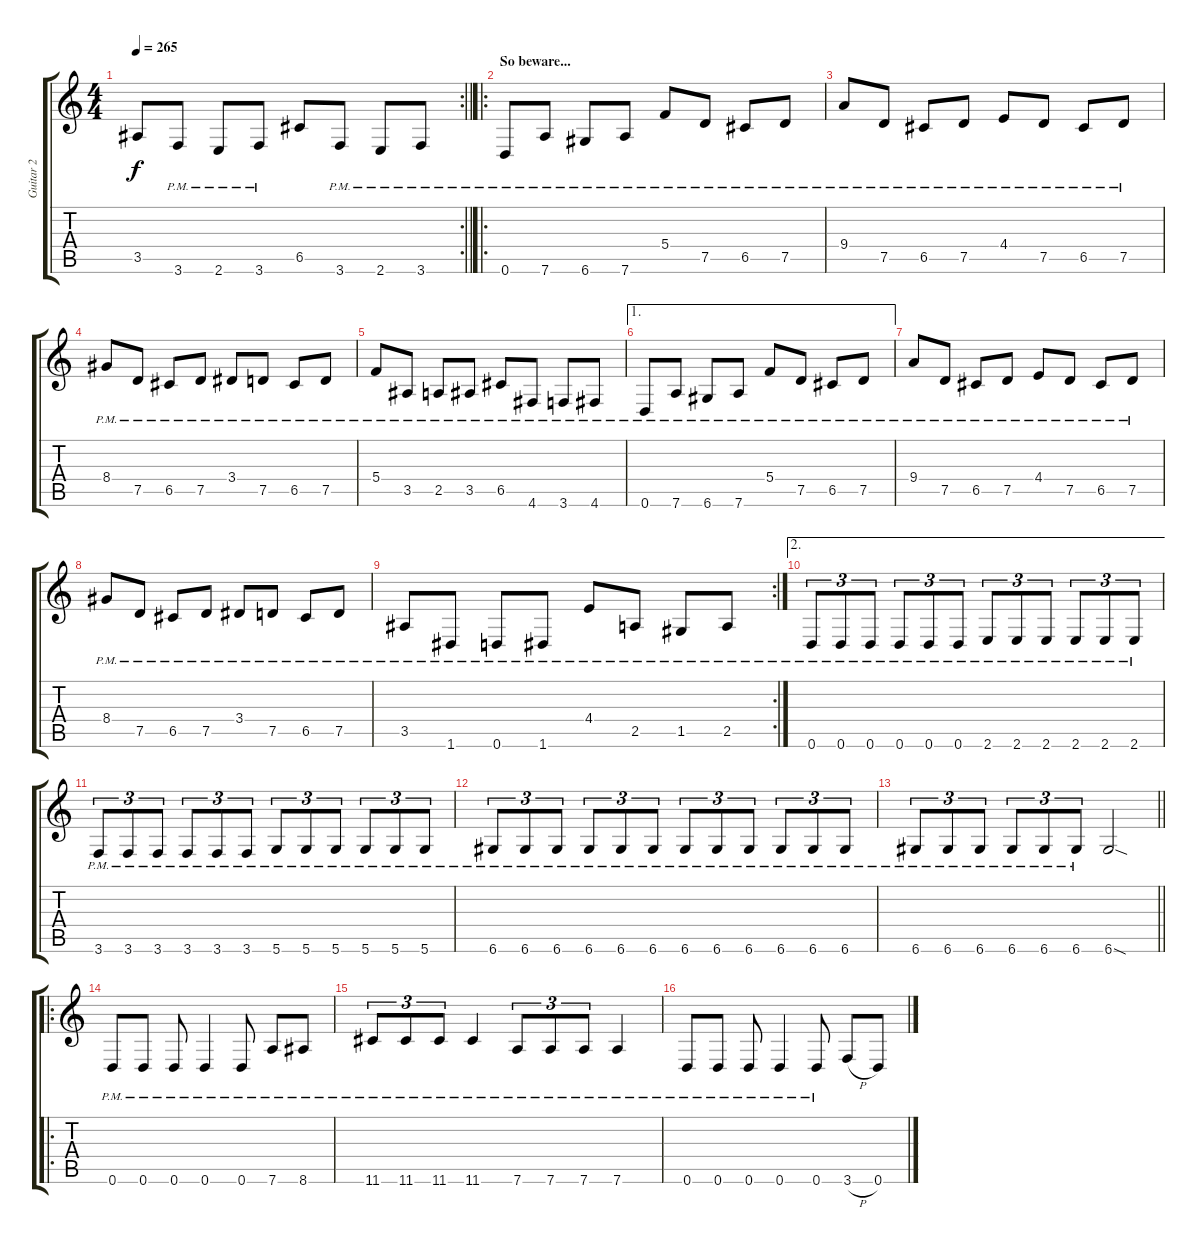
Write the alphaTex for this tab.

\track ("Guitar 2" "Guitar 2") {instrument overdrivenguitar}
\staff {score tabs}
\tuning (D4 A3 F3 C3 G2 D2) {hide}
\rc 2
\ts (4 4)
\tempo 265
\clef g2
\barLineRight lightlight
\ks c
3.5.8{dy f} 3.6{pm}.8 2.6{pm}.8 3.6{pm}.8 6.5.8 3.6{pm}.8 2.6{pm}.8 3.6{pm}.8 |
\ro
\section ("" "So beware...")
0.6{pm}.8 7.6{pm}.8 6.6{pm}.8 7.6{pm}.8 5.4{pm}.8 7.5{pm}.8 6.5{pm}.8 7.5{pm}.8 |
9.4{pm}.8 7.5{pm}.8 6.5{pm}.8 7.5{pm}.8 4.4{pm}.8 7.5{pm}.8 6.5{pm}.8 7.5{pm}.8 |
8.4{pm}.8 7.5{pm}.8 6.5{pm}.8 7.5{pm}.8 3.4{pm}.8 7.5{pm}.8 6.5{pm}.8 7.5{pm}.8 |
5.4{pm}.8 3.5{pm}.8 2.5{pm}.8 3.5{pm}.8 6.5{pm}.8 4.6{pm}.8 3.6{pm}.8 4.6{pm}.8 |
\ae 1
0.6{pm}.8 7.6{pm}.8 6.6{pm}.8 7.6{pm}.8 5.4{pm}.8 7.5{pm}.8 6.5{pm}.8 7.5{pm}.8 |
9.4{pm}.8 7.5{pm}.8 6.5{pm}.8 7.5{pm}.8 4.4{pm}.8 7.5{pm}.8 6.5{pm}.8 7.5{pm}.8 |
8.4{pm}.8 7.5{pm}.8 6.5{pm}.8 7.5{pm}.8 3.4{pm}.8 7.5{pm}.8 6.5{pm}.8 7.5{pm}.8 |
\rc 2
3.5{pm}.8 1.6{pm}.8 0.6{pm}.8 1.6{pm}.8 4.4{pm}.8 2.5{pm}.8 1.5{pm}.8 2.5{pm}.8 |
\ae 2
0.6{pm}.8{tu (3 2)} 0.6{pm}.8{tu (3 2)} 0.6{pm}.8{tu (3 2)} 0.6{pm}.8{tu (3 2)} 0.6{pm}.8{tu (3 2)} 0.6{pm}.8{tu (3 2)} 2.6{pm}.8{tu (3 2)} 2.6{pm}.8{tu (3 2)} 2.6{pm}.8{tu (3 2)} 2.6{pm}.8{tu (3 2)} 2.6{pm}.8{tu (3 2)} 2.6{pm}.8{tu (3 2)} |
3.6{pm}.8{tu (3 2)} 3.6{pm}.8{tu (3 2)} 3.6{pm}.8{tu (3 2)} 3.6{pm}.8{tu (3 2)} 3.6{pm}.8{tu (3 2)} 3.6{pm}.8{tu (3 2)} 5.6{pm}.8{tu (3 2)} 5.6{pm}.8{tu (3 2)} 5.6{pm}.8{tu (3 2)} 5.6{pm}.8{tu (3 2)} 5.6{pm}.8{tu (3 2)} 5.6{pm}.8{tu (3 2)} |
6.6{pm}.8{tu (3 2)} 6.6{pm}.8{tu (3 2)} 6.6{pm}.8{tu (3 2)} 6.6{pm}.8{tu (3 2)} 6.6{pm}.8{tu (3 2)} 6.6{pm}.8{tu (3 2)} 6.6{pm}.8{tu (3 2)} 6.6{pm}.8{tu (3 2)} 6.6{pm}.8{tu (3 2)} 6.6{pm}.8{tu (3 2)} 6.6{pm}.8{tu (3 2)} 6.6{pm}.8{tu (3 2)} |
\barLineRight lightlight
6.6{pm}.8{tu (3 2)} 6.6{pm}.8{tu (3 2)} 6.6{pm}.8{tu (3 2)} 6.6{pm}.8{tu (3 2)} 6.6{pm}.8{tu (3 2)} 6.6{pm}.8{tu (3 2)} 6.6{sod}.2 |
\ro
0.6{pm}.8 0.6{pm}.8 0.6{pm}.8 0.6{pm}.4 0.6{pm}.8 7.6{pm}.8 8.6{pm}.8 |
11.6{pm}.8{tu (3 2)} 11.6{pm}.8{tu (3 2)} 11.6{pm}.8{tu (3 2)} 11.6{pm}.4 7.6{pm}.8{tu (3 2)} 7.6{pm}.8{tu (3 2)} 7.6{pm}.8{tu (3 2)} 7.6{pm}.4 |
0.6{pm}.8 0.6{pm}.8 0.6{pm}.8 0.6{pm}.4 0.6{pm}.8 3.6{h}.8 0.6.8
